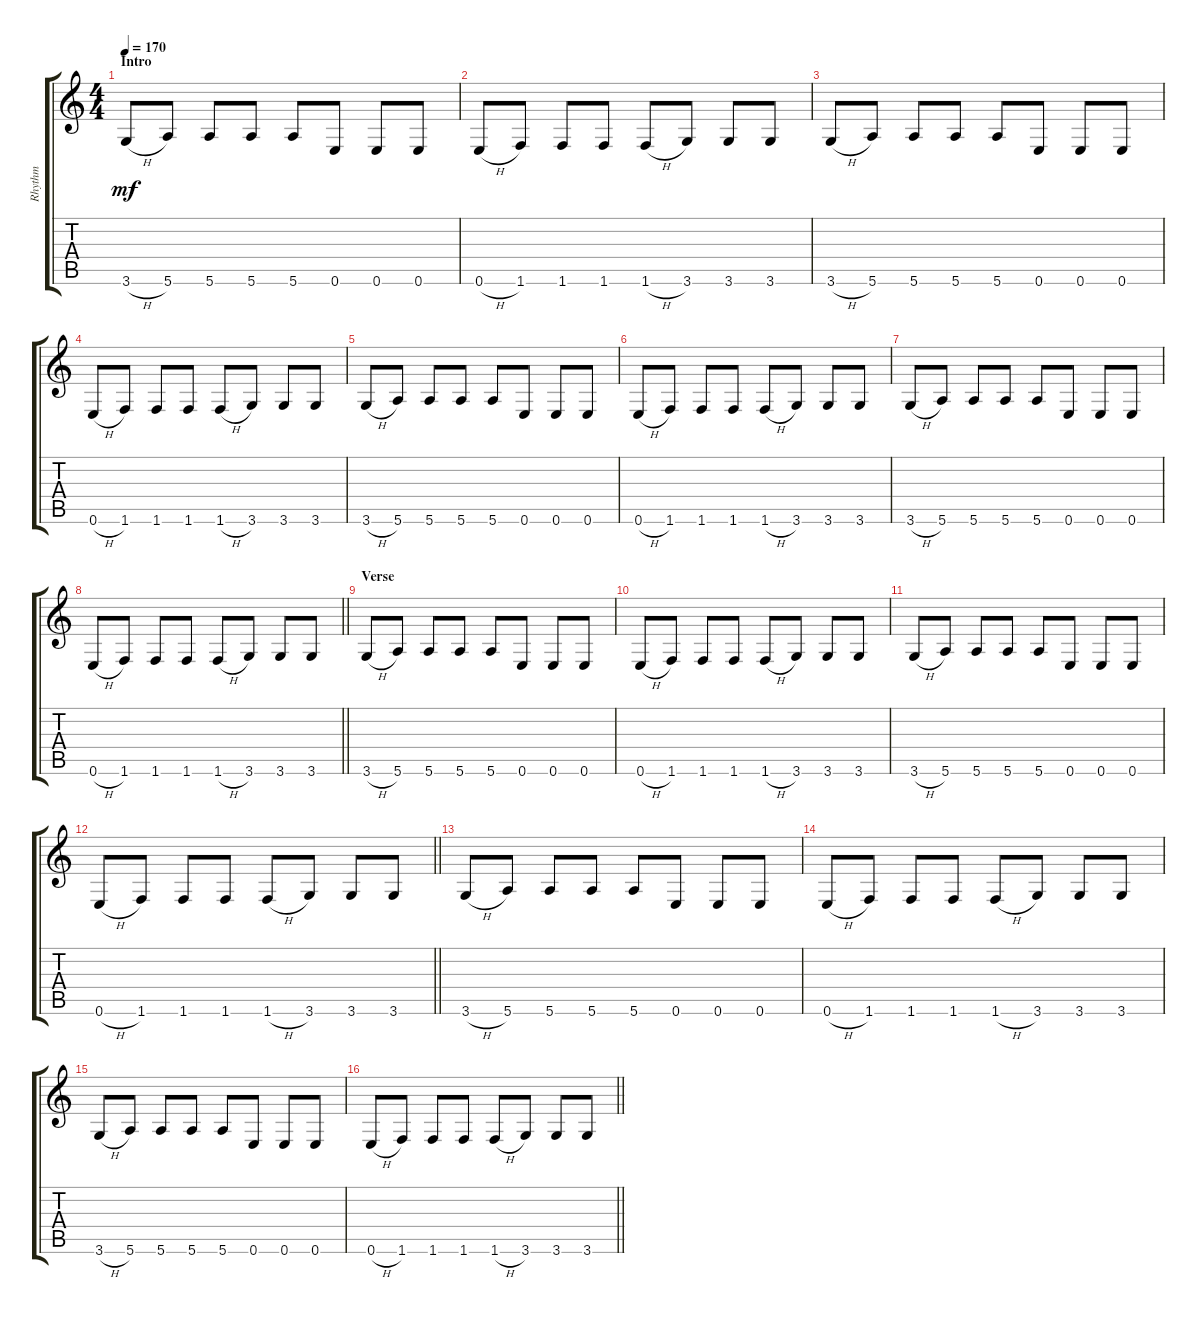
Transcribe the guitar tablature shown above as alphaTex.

\track ("Rhythm" "Rhythm") {instrument distortionguitar}
\staff {score tabs}
\tuning (E4 B3 G3 D3 A2 E2) {hide}
\ts (4 4)
\section ("" "Intro")
\tempo 170
\clef g2
\ks c
3.6{h}.8{dy mf instrument distortionguitar} 5.6.8 5.6.8 5.6.8 5.6.8 0.6.8 0.6.8 0.6.8 |
0.6{h}.8 1.6.8 1.6.8 1.6.8 1.6{h}.8 3.6.8 3.6.8 3.6.8 |
3.6{h}.8 5.6.8 5.6.8 5.6.8 5.6.8 0.6.8 0.6.8 0.6.8 |
0.6{h}.8 1.6.8 1.6.8 1.6.8 1.6{h}.8 3.6.8 3.6.8 3.6.8 |
3.6{h}.8 5.6.8 5.6.8 5.6.8 5.6.8 0.6.8 0.6.8 0.6.8 |
0.6{h}.8 1.6.8 1.6.8 1.6.8 1.6{h}.8 3.6.8 3.6.8 3.6.8 |
3.6{h}.8 5.6.8 5.6.8 5.6.8 5.6.8 0.6.8 0.6.8 0.6.8 |
\barLineRight lightlight
0.6{h}.8 1.6.8 1.6.8 1.6.8 1.6{h}.8 3.6.8 3.6.8 3.6.8 |
\section ("" "Verse")
3.6{h}.8 5.6.8 5.6.8 5.6.8 5.6.8 0.6.8 0.6.8 0.6.8 |
0.6{h}.8 1.6.8 1.6.8 1.6.8 1.6{h}.8 3.6.8 3.6.8 3.6.8 |
3.6{h}.8 5.6.8 5.6.8 5.6.8 5.6.8 0.6.8 0.6.8 0.6.8 |
\barLineRight lightlight
0.6{h}.8 1.6.8 1.6.8 1.6.8 1.6{h}.8 3.6.8 3.6.8 3.6.8 |
3.6{h}.8 5.6.8 5.6.8 5.6.8 5.6.8 0.6.8 0.6.8 0.6.8 |
0.6{h}.8 1.6.8 1.6.8 1.6.8 1.6{h}.8 3.6.8 3.6.8 3.6.8 |
3.6{h}.8 5.6.8 5.6.8 5.6.8 5.6.8 0.6.8 0.6.8 0.6.8 |
\barLineRight lightlight
0.6{h}.8 1.6.8 1.6.8 1.6.8 1.6{h}.8 3.6.8 3.6.8 3.6.8
